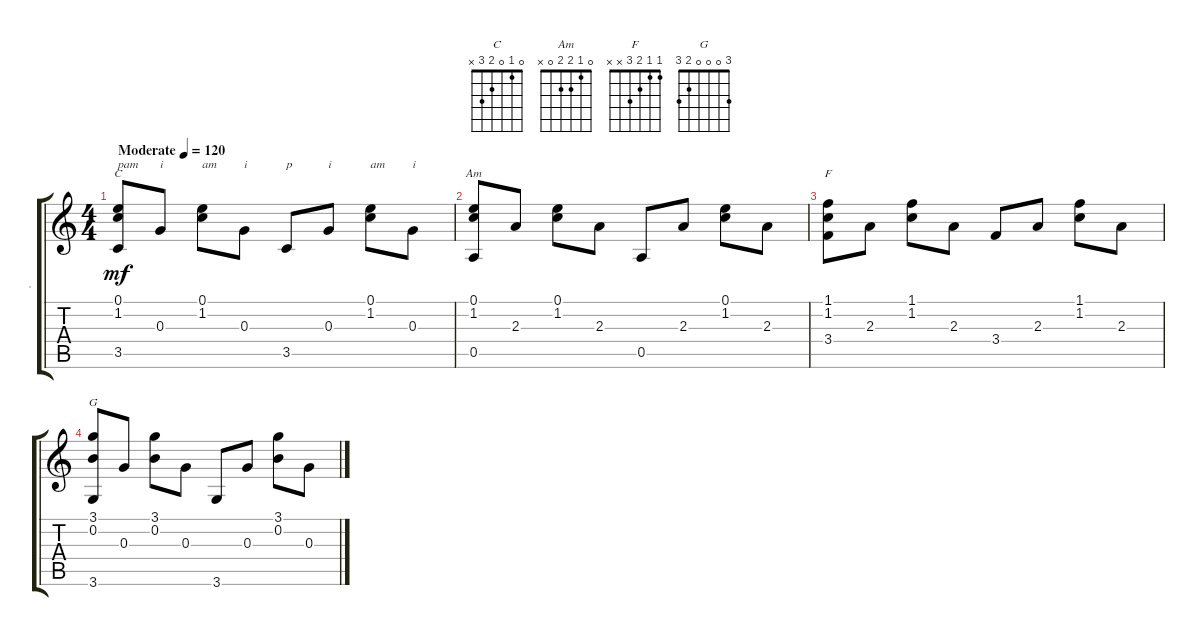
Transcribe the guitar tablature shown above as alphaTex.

\track ("." ".") {instrument acousticguitarnylon}
\staff {score tabs}
\tuning (E4 B3 G3 D3 A2 E2) {hide}
\chord ("C" 0 1 0 2 3 x)
\chord ("Am" 0 1 2 2 0 x)
\chord ("F" 1 1 2 3 x x)
\chord ("G" 3 0 0 0 2 3)
\ts (4 4)
\tempo (120 "Moderate")
\clef g2
\ks c
(0.1 1.2 3.5).8{ch "C" txt "pam" dy mf instrument acousticguitarnylon} 0.3.8{txt "i"} (0.1 1.2).8{txt "am"} 0.3.8{txt "i"} 3.5.8{txt "p"} 0.3.8{txt "i"} (0.1 1.2).8{txt "am"} 0.3.8{txt "i"} |
(0.1 1.2 0.5).8{ch "Am"} 2.3.8 (0.1 1.2).8 2.3.8 0.5.8 2.3.8 (0.1 1.2).8 2.3.8 |
(1.1 1.2 3.4).8{ch "F"} 2.3.8 (1.1 1.2).8 2.3.8 3.4.8 2.3.8 (1.1 1.2).8 2.3.8 |
(3.1 0.2 3.6).8{ch "G"} 0.3.8 (3.1 0.2).8 0.3.8 3.6.8 0.3.8 (3.1 0.2).8 0.3.8
